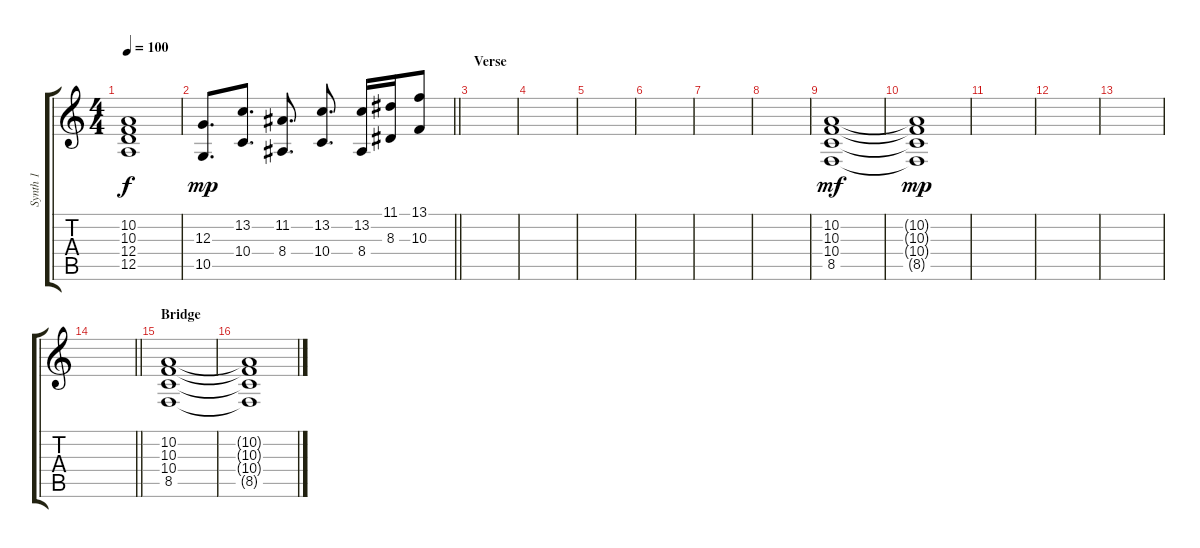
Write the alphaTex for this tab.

\track ("Synth 1" "Synth 1") {instrument lead2sawtooth}
\staff {score tabs}
\tuning (E4 B3 G3 D3 A2 E2) {hide}
\ts (4 4)
\tempo 100
\clef g2
\ks c
(10.2{t} 10.3{t} 12.4{t} 12.5{t}).1{dy f} |
\barLineRight lightlight
(12.3 10.5).8{d dy mp balance 4 instrument lead2sawtooth} (13.2 10.4).8{d} (11.2 8.4).8{d} (13.2 10.4).8{d} (13.2 8.4).16 (11.1 8.3).16 (13.1 10.3).8 |
\section ("" "Verse")
|
|
|
|
|
|
(10.2 10.3 10.4 8.5).1{dy mf volume 13 instrument lead2sawtooth} |
(10.2{t} 10.3{t} 10.4{t} 8.5{t}).1{dy mp} |
|
|
|
\barLineRight lightlight
|
\section ("" "Bridge")
(10.2 10.3 10.4 8.5).1 |
(10.2{t} 10.3{t} 10.4{t} 8.5{t}).1
